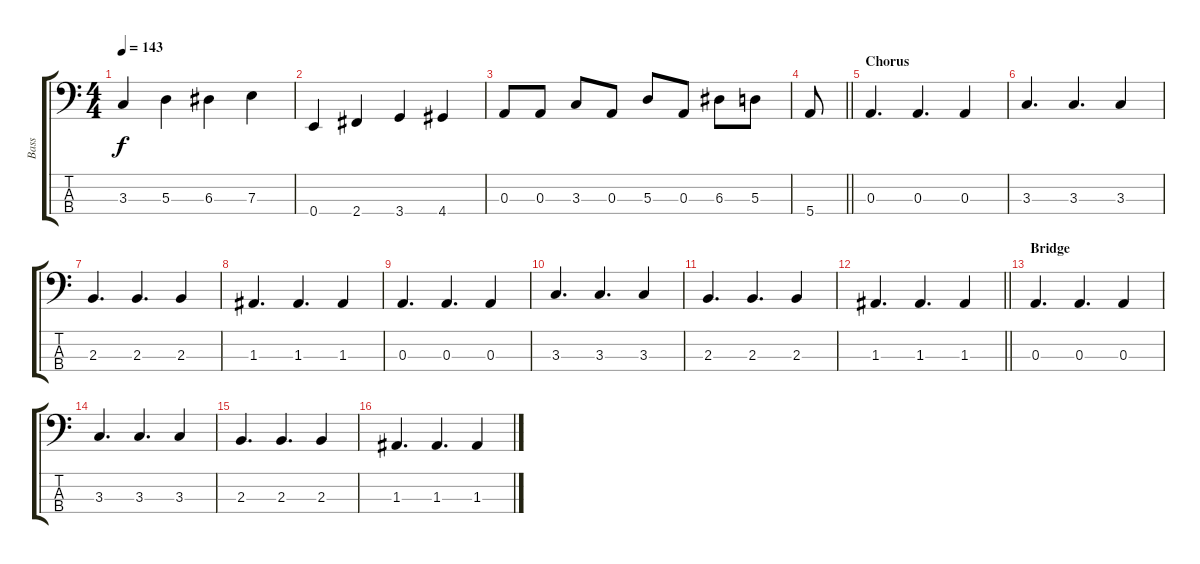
\track ("Bass" "Bass") {instrument electricbassfinger}
\staff {score tabs}
\tuning (G2 D2 A1 E1) {hide}
\ts (4 4)
\tempo 143
\clef f4
\ks c
3.3.4{dy f} 5.3.4 6.3.4 7.3.4 |
0.4.4 2.4.4 3.4.4 4.4.4 |
0.3.8 0.3.8 3.3.8 0.3.8 5.3.8 0.3.8 6.3.8 5.3.8 |
\barLineRight lightlight
5.4.8 |
\section ("" "Chorus")
0.3.4{d} 0.3.4{d} 0.3.4 |
3.3.4{d} 3.3.4{d} 3.3.4 |
2.3.4{d} 2.3.4{d} 2.3.4 |
1.3.4{d} 1.3.4{d} 1.3.4 |
0.3.4{d} 0.3.4{d} 0.3.4 |
3.3.4{d} 3.3.4{d} 3.3.4 |
2.3.4{d} 2.3.4{d} 2.3.4 |
\barLineRight lightlight
1.3.4{d} 1.3.4{d} 1.3.4 |
\section ("" "Bridge")
0.3.4{d} 0.3.4{d} 0.3.4 |
3.3.4{d} 3.3.4{d} 3.3.4 |
2.3.4{d} 2.3.4{d} 2.3.4 |
1.3.4{d} 1.3.4{d} 1.3.4
